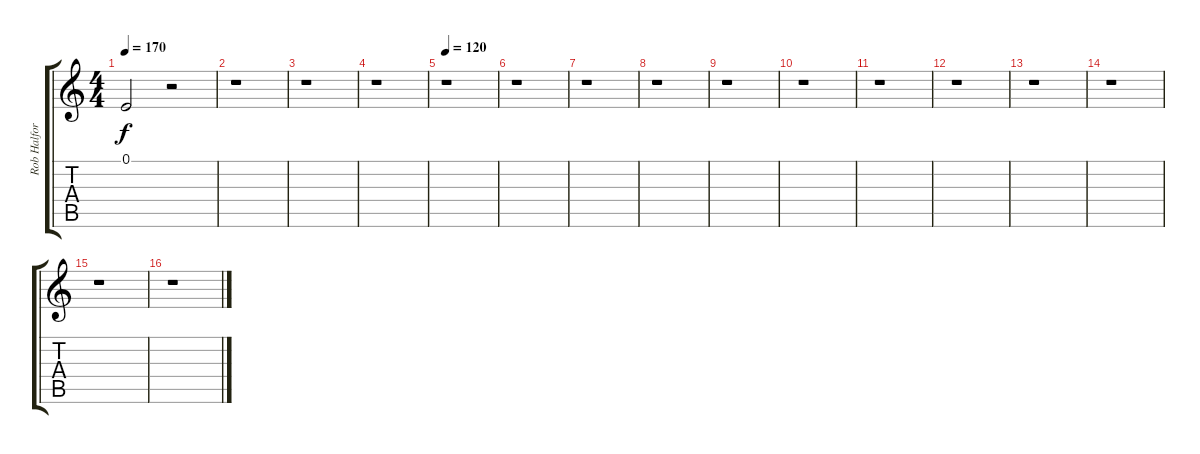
\track ("Rob Halford" "Rob Halfor") {instrument lead2sawtooth}
\staff {score tabs}
\tuning (E4 B3 G3 D3 A2 E2) {hide}
\ts (4 4)
\tempo 170
\clef g2
\ks c
0.1{t}.2{dy f} r.2 |
r.1 |
r.1 |
r.1 |
\tempo 120
r.1 |
r.1 |
r.1 |
r.1 |
r.1 |
r.1 |
r.1 |
r.1 |
r.1 |
r.1 |
r.1 |
r.1
